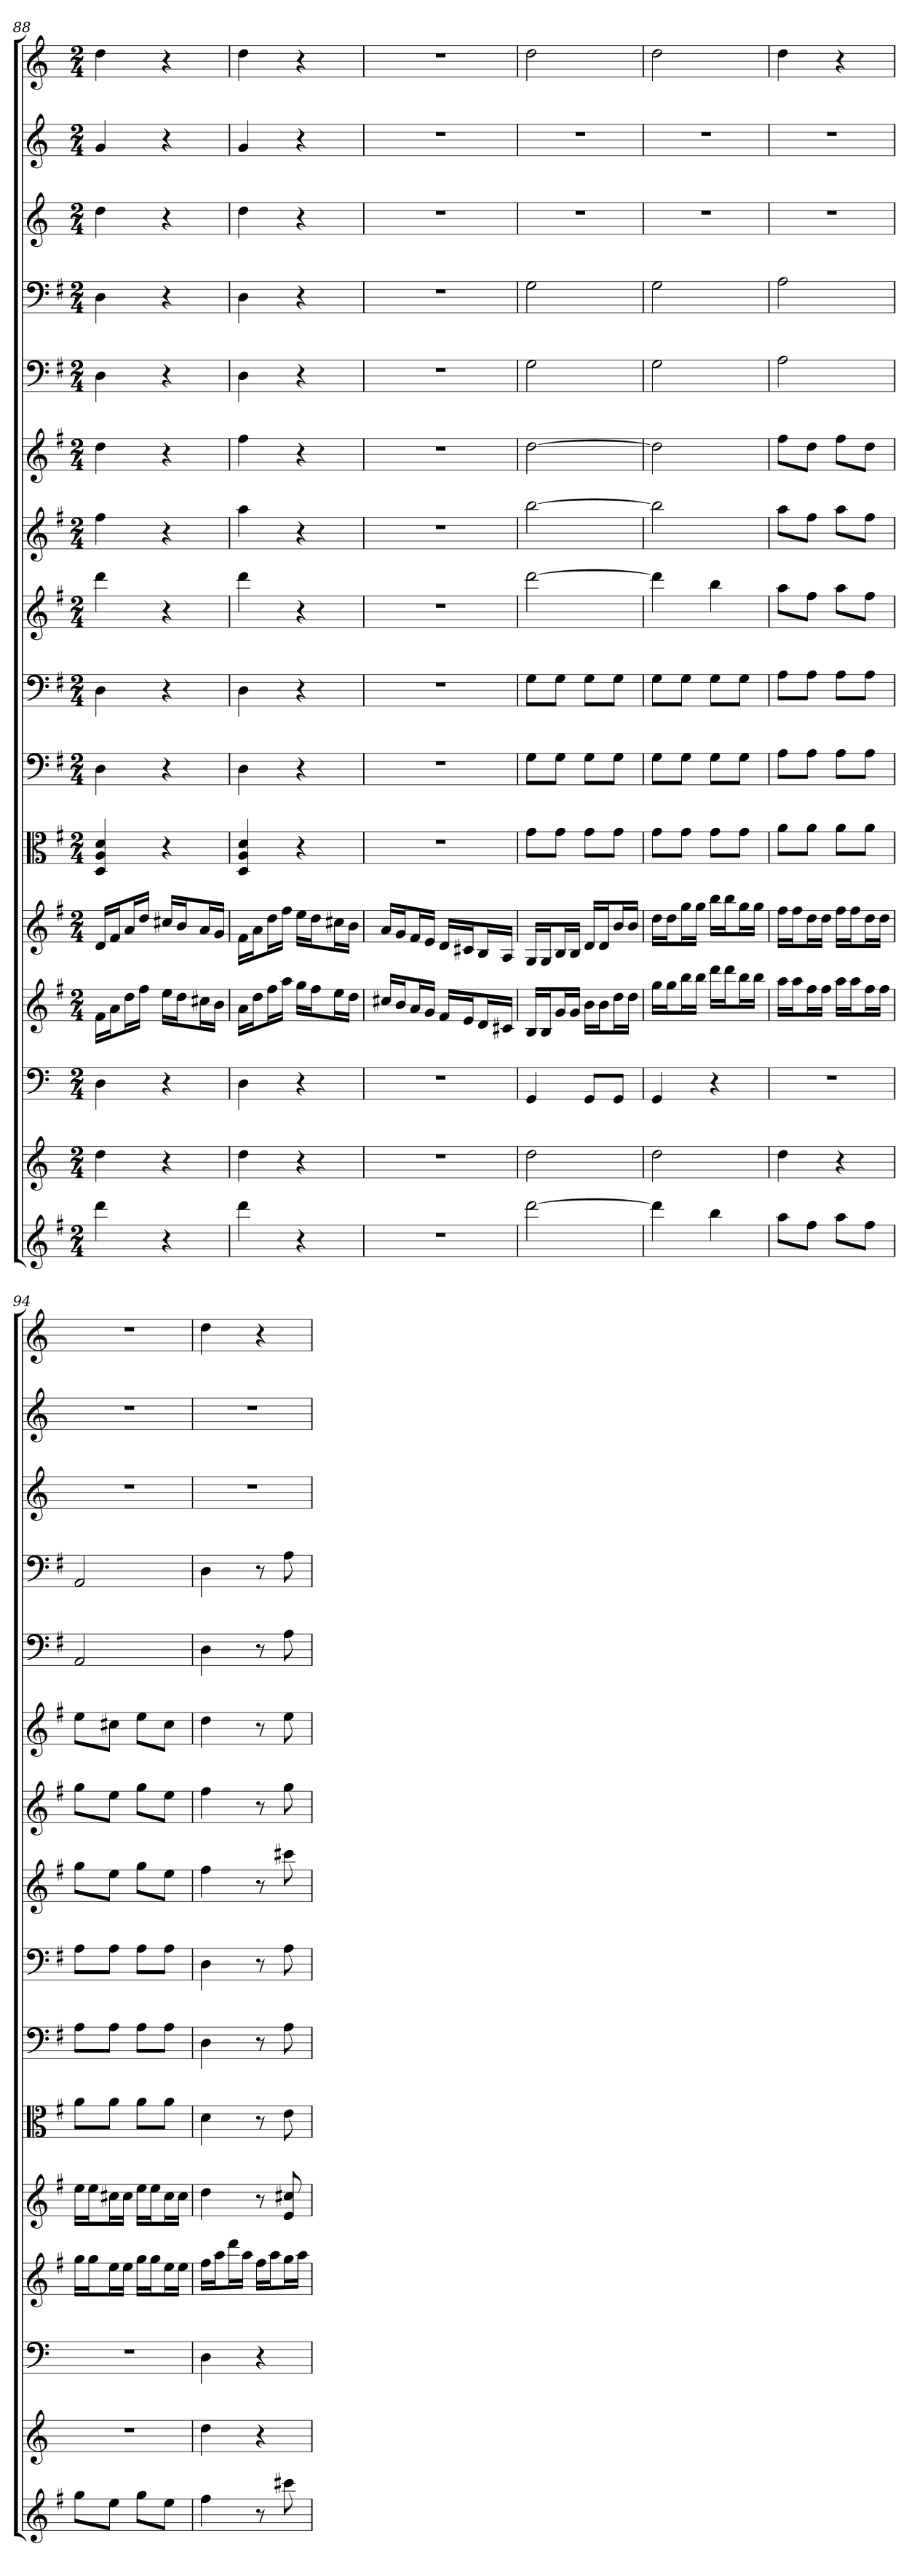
**kern	**kern	**kern	**kern	**kern	**kern	**kern	**kern	**kern	**kern	**kern	**kern	**kern	**kern	**kern	**kern
*part16	*part15	*part14	*part13	*part12	*part11	*part10	*part9	*part8	*part7	*part6	*part5	*part4	*part3	*part2	*part1
*staff16	*staff15	*staff14	*staff13	*staff12	*staff11	*staff10	*staff9	*staff8	*staff7	*staff6	*staff5	*staff4	*staff3	*staff2	*staff1
*	*	*clefF4	*	*	*clefC3	*clefF4	*clefF4	*	*	*	*clefF4	*clefF4	*	*	*
*k[f#]	*k[]	*k[]	*k[f#]	*k[f#]	*k[f#]	*k[f#]	*k[f#]	*k[f#]	*k[f#]	*k[f#]	*k[f#]	*k[f#]	*k[]	*k[]	*k[]
*M2/4	*M2/4	*M2/4	*M2/4	*M2/4	*M2/4	*M2/4	*M2/4	*M2/4	*M2/4	*M2/4	*M2/4	*M2/4	*M2/4	*M2/4	*M2/4
=88	=88	=88	=88	=88	=88	=88	=88	=88	=88	=88	=88	=88	=88	=88	=88
4ddd	4dd	4D	16f#LL	16dLL	4D 4A 4d	4D	4D	4ddd	4ff#	4dd	4D	4D	4dd	4g	4dd
.	.	.	16aJ	16f#J	.	.	.	.	.	.	.	.	.	.	.
.	.	.	16ddL	16aL	.	.	.	.	.	.	.	.	.	.	.
.	.	.	16ff#JJ	16ddJJ	.	.	.	.	.	.	.	.	.	.	.
4r	4r	4r	16eeLL	16cc#XLL	4r	4r	4r	4r	4r	4r	4r	4r	4r	4r	4r
.	.	.	16ddJ	16bJ	.	.	.	.	.	.	.	.	.	.	.
.	.	.	16cc#XL	16aL	.	.	.	.	.	.	.	.	.	.	.
.	.	.	16bJJ	16gJJ	.	.	.	.	.	.	.	.	.	.	.
=89	=89	=89	=89	=89	=89	=89	=89	=89	=89	=89	=89	=89	=89	=89	=89
4ddd	4dd	4D	16aLL	16f#LL	4D 4A 4d	4D	4D	4ddd	4aa	4ff#	4D	4D	4dd	4g	4dd
.	.	.	16ddJ	16aJ	.	.	.	.	.	.	.	.	.	.	.
.	.	.	16ff#L	16ddL	.	.	.	.	.	.	.	.	.	.	.
.	.	.	16aaJJ	16ff#JJ	.	.	.	.	.	.	.	.	.	.	.
4r	4r	4r	16ggLL	16eeLL	4r	4r	4r	4r	4r	4r	4r	4r	4r	4r	4r
.	.	.	16ff#J	16ddJ	.	.	.	.	.	.	.	.	.	.	.
.	.	.	16eeL	16cc#XL	.	.	.	.	.	.	.	.	.	.	.
.	.	.	16ddJJ	16bJJ	.	.	.	.	.	.	.	.	.	.	.
=90	=90	=90	=90	=90	=90	=90	=90	=90	=90	=90	=90	=90	=90	=90	=90
2r	2r	2r	16cc#XLL	16aLL	2r	2r	2r	2r	2r	2r	2r	2r	2r	2r	2r
.	.	.	16bJ	16gJ	.	.	.	.	.	.	.	.	.	.	.
.	.	.	16aL	16f#L	.	.	.	.	.	.	.	.	.	.	.
.	.	.	16gJJ	16eJJ	.	.	.	.	.	.	.	.	.	.	.
.	.	.	16f#LL	16dLL	.	.	.	.	.	.	.	.	.	.	.
.	.	.	16eJ	16c#XJ	.	.	.	.	.	.	.	.	.	.	.
.	.	.	16dL	16BL	.	.	.	.	.	.	.	.	.	.	.
.	.	.	16c#XJJ	16AJJ	.	.	.	.	.	.	.	.	.	.	.
=91	=91	=91	=91	=91	=91	=91	=91	=91	=91	=91	=91	=91	=91	=91	=91
[2ddd	2dd	4GG	16BLL	16GLL	8g\L	8G\L	8G\L	[2ddd	[2bb	[2dd	2G	2G	2r	2r	2dd
.	.	.	16BJ	16GJ	.	.	.	.	.	.	.	.	.	.	.
.	.	.	16gL	16BL	8g\J	8G\J	8G\J	.	.	.	.	.	.	.	.
.	.	.	16gJJ	16BJJ	.	.	.	.	.	.	.	.	.	.	.
.	.	8GG/L	16bLL	16dLL	8g\L	8G\L	8G\L	.	.	.	.	.	.	.	.
.	.	.	16bJ	16dJ	.	.	.	.	.	.	.	.	.	.	.
.	.	8GG/J	16ddL	16bL	8g\J	8G\J	8G\J	.	.	.	.	.	.	.	.
.	.	.	16ddJJ	16bJJ	.	.	.	.	.	.	.	.	.	.	.
=92	=92	=92	=92	=92	=92	=92	=92	=92	=92	=92	=92	=92	=92	=92	=92
4ddd]	2dd	4GG	16ggLL	16ddLL	8g\L	8G\L	8G\L	4ddd]	2bb]	2dd]	2G	2G	2r	2r	2dd
.	.	.	16ggJ	16ddJ	.	.	.	.	.	.	.	.	.	.	.
.	.	.	16bbL	16ggL	8g\J	8G\J	8G\J	.	.	.	.	.	.	.	.
.	.	.	16bbJJ	16ggJJ	.	.	.	.	.	.	.	.	.	.	.
4bb	.	4r	16dddLL	16bbLL	8g\L	8G\L	8G\L	4bb	.	.	.	.	.	.	.
.	.	.	16dddJ	16bbJ	.	.	.	.	.	.	.	.	.	.	.
.	.	.	16bbL	16ggL	8g\J	8G\J	8G\J	.	.	.	.	.	.	.	.
.	.	.	16bbJJ	16ggJJ	.	.	.	.	.	.	.	.	.	.	.
=93	=93	=93	=93	=93	=93	=93	=93	=93	=93	=93	=93	=93	=93	=93	=93
8aaL	4dd	2r	16aaLL	16ff#LL	8a\L	8A\L	8A\L	8aaL	8aaL	8ff#L	2A	2A	2r	2r	4dd
.	.	.	16aaJ	16ff#J	.	.	.	.	.	.	.	.	.	.	.
8ff#J	.	.	16ff#L	16ddL	8a\J	8A\J	8A\J	8ff#J	8ff#J	8ddJ	.	.	.	.	.
.	.	.	16ff#JJ	16ddJJ	.	.	.	.	.	.	.	.	.	.	.
8aaL	4r	.	16aaLL	16ff#LL	8a\L	8A\L	8A\L	8aaL	8aaL	8ff#L	.	.	.	.	4r
.	.	.	16aaJ	16ff#J	.	.	.	.	.	.	.	.	.	.	.
8ff#J	.	.	16ff#L	16ddL	8a\J	8A\J	8A\J	8ff#J	8ff#J	8ddJ	.	.	.	.	.
.	.	.	16ff#JJ	16ddJJ	.	.	.	.	.	.	.	.	.	.	.
=94	=94	=94	=94	=94	=94	=94	=94	=94	=94	=94	=94	=94	=94	=94	=94
8ggL	2r	2r	16ggLL	16eeLL	8a\L	8A\L	8A\L	8ggL	8ggL	8eeL	2AA	2AA	2r	2r	2r
.	.	.	16ggJ	16eeJ	.	.	.	.	.	.	.	.	.	.	.
8eeJ	.	.	16eeL	16cc#XL	8a\J	8A\J	8A\J	8eeJ	8eeJ	8cc#XJ	.	.	.	.	.
.	.	.	16eeJJ	16cc#JJ	.	.	.	.	.	.	.	.	.	.	.
8ggL	.	.	16ggLL	16eeLL	8a\L	8A\L	8A\L	8ggL	8ggL	8eeL	.	.	.	.	.
.	.	.	16ggJ	16eeJ	.	.	.	.	.	.	.	.	.	.	.
8eeJ	.	.	16eeL	16cc#L	8a\J	8A\J	8A\J	8eeJ	8eeJ	8cc#J	.	.	.	.	.
.	.	.	16eeJJ	16cc#JJ	.	.	.	.	.	.	.	.	.	.	.
=95	=95	=95	=95	=95	=95	=95	=95	=95	=95	=95	=95	=95	=95	=95	=95
4ff#	4dd	4D	16ff#LL	4dd	4d	4D	4D	4ff#	4ff#	4dd	4D	4D	2r	2r	4dd
.	.	.	16aaJ	.	.	.	.	.	.	.	.	.	.	.	.
.	.	.	16dddL	.	.	.	.	.	.	.	.	.	.	.	.
.	.	.	16aaJJ	.	.	.	.	.	.	.	.	.	.	.	.
8r	4r	4r	16ff#LL	8r	8r	8r	8r	8r	8r	8r	8r	8r	.	.	4r
.	.	.	16aaJ	.	.	.	.	.	.	.	.	.	.	.	.
8ccc#X	.	.	16ggL	8e 8cc#X	8e	8A	8A	8ccc#X	8gg	8ee	8A	8A	.	.	.
.	.	.	16aaJJ	.	.	.	.	.	.	.	.	.	.	.	.
=	=	=	=	=	=	=	=	=	=	=	=	=	=	=	=
*-	*-	*-	*-	*-	*-	*-	*-	*-	*-	*-	*-	*-	*-	*-	*-
